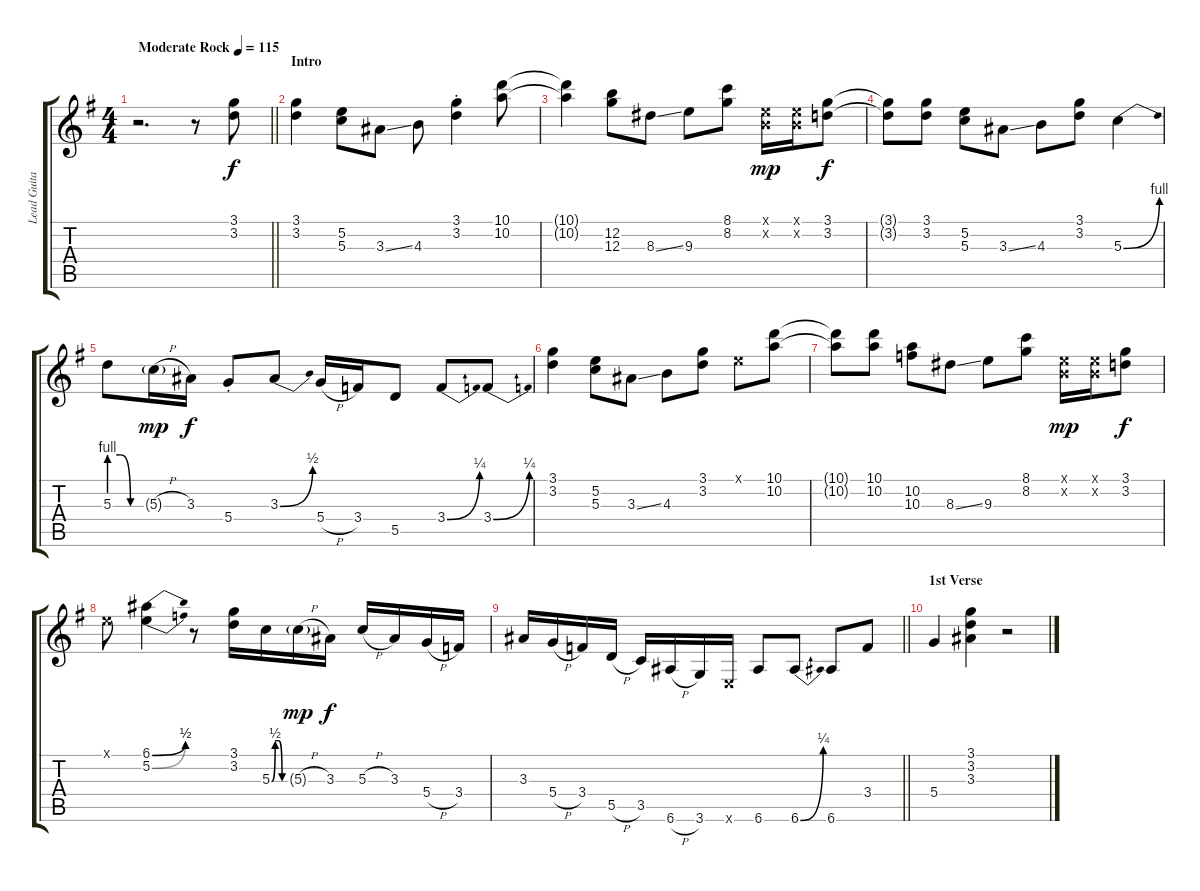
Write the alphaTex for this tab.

\track ("Lead Guitar" "Lead Guita") {instrument electricguitarclean}
\staff {score tabs}
\tuning (E4 B3 G3 D3 A2 E2) {hide}
\ts (4 4)
\tempo (115 "Moderate Rock")
\clef g2
\barLineRight lightlight
\ks g
r.2{d dy f instrument electricguitarclean} r.8 (3.1 3.2).8 |
\section ("" "Intro")
(3.1 3.2).4 (5.2 5.3).8 3.3{ss}.8 4.3.8 (3.1{st} 3.2{st}).4 (10.1 10.2).8 |
(10.1{t} 10.2{t}).4 (12.2 12.3).8 8.3{ss}.8 9.3.8 (8.1 8.2).8 (0.1{x} 0.2{x}).16{dy mp} (0.1{x} 0.2{x}).16 (3.1 3.2).8{dy f} |
(3.1{t} 3.2{t}).8 (3.1 3.2).8 (5.2 5.3).8 3.3{ss}.8 4.3.8 (3.1 3.2).8 5.3{be (bend 0 0 60 4)}.4 |
5.3{be (custom 0 4 20 4 40 0 60 0)}.8 5.3{h g}.16{dy mp} 3.3.16{dy f} 5.4{st}.8 3.3{be (bend 0 0 60 2)}.8 5.4{h}.16 3.4.16 5.5.8 3.4{be (bend 0 0 60 1)}.8 3.4{be (bend 0 0 60 1)}.8 |
(3.1 3.2).4 (5.2 5.3).8 3.3{ss}.8 4.3.8 (3.1 3.2).8 0.1{x}.8 (10.1 10.2).8 |
(10.1{t} 10.2{t}).8 (10.1 10.2).8 (10.2 10.3).8 8.3{ss}.8 9.3.8 (8.1 8.2).8 (0.1{x} 0.2{x}).16{dy mp} (0.1{x} 0.2{x}).16 (3.1 3.2).8{dy f} |
0.1{x}.8 (6.1{be (bend 0 0 60 2)} 5.2{be (bend 0 0 60 2)}).4 r.8 (3.1 3.2).16 5.3{be (custom 0 0 15 2 30 2 45 0 60 0)}.16 5.3{h g}.16{dy mp} 3.3.16{dy f} 5.3{h}.16 3.3.16 5.4{h}.16 3.4.16 |
\barLineRight lightlight
3.3.16 5.4{h}.16 3.4.16 5.5{h}.16 3.5.16 6.6{h}.16 3.6.16 0.6{x}.16 6.6.8 6.6{be (bend 0 0 60 1)}.8 6.6.8 3.4.8 |
\section ("" "1st Verse")
5.4.4 (3.1 3.2 3.3).4 r.2
